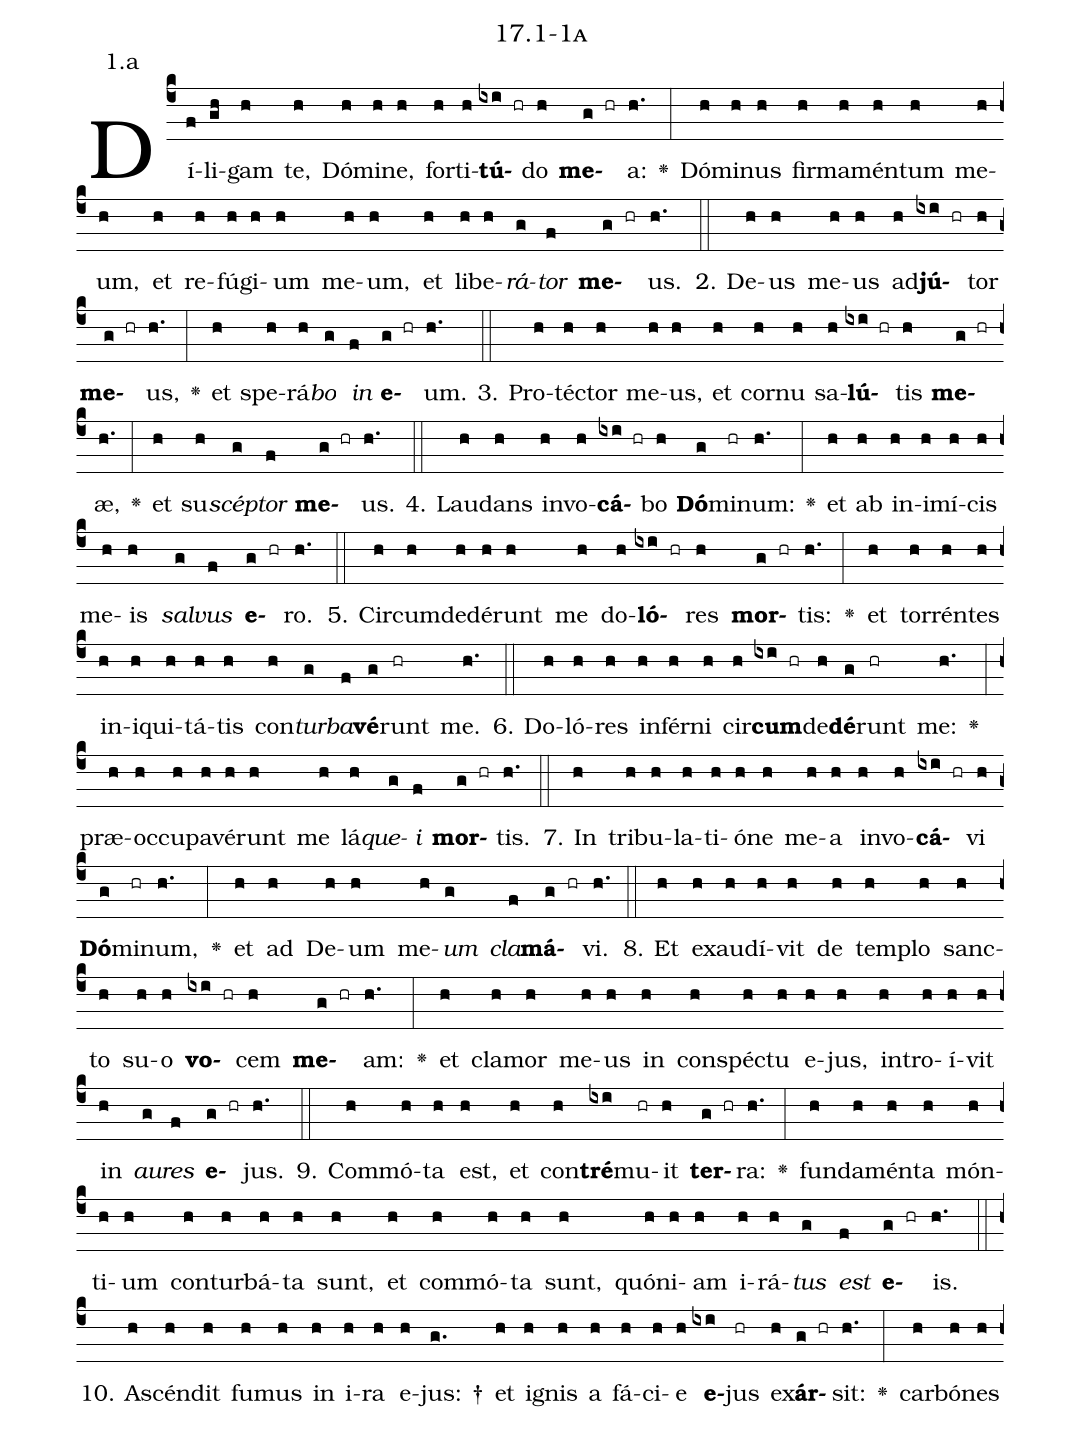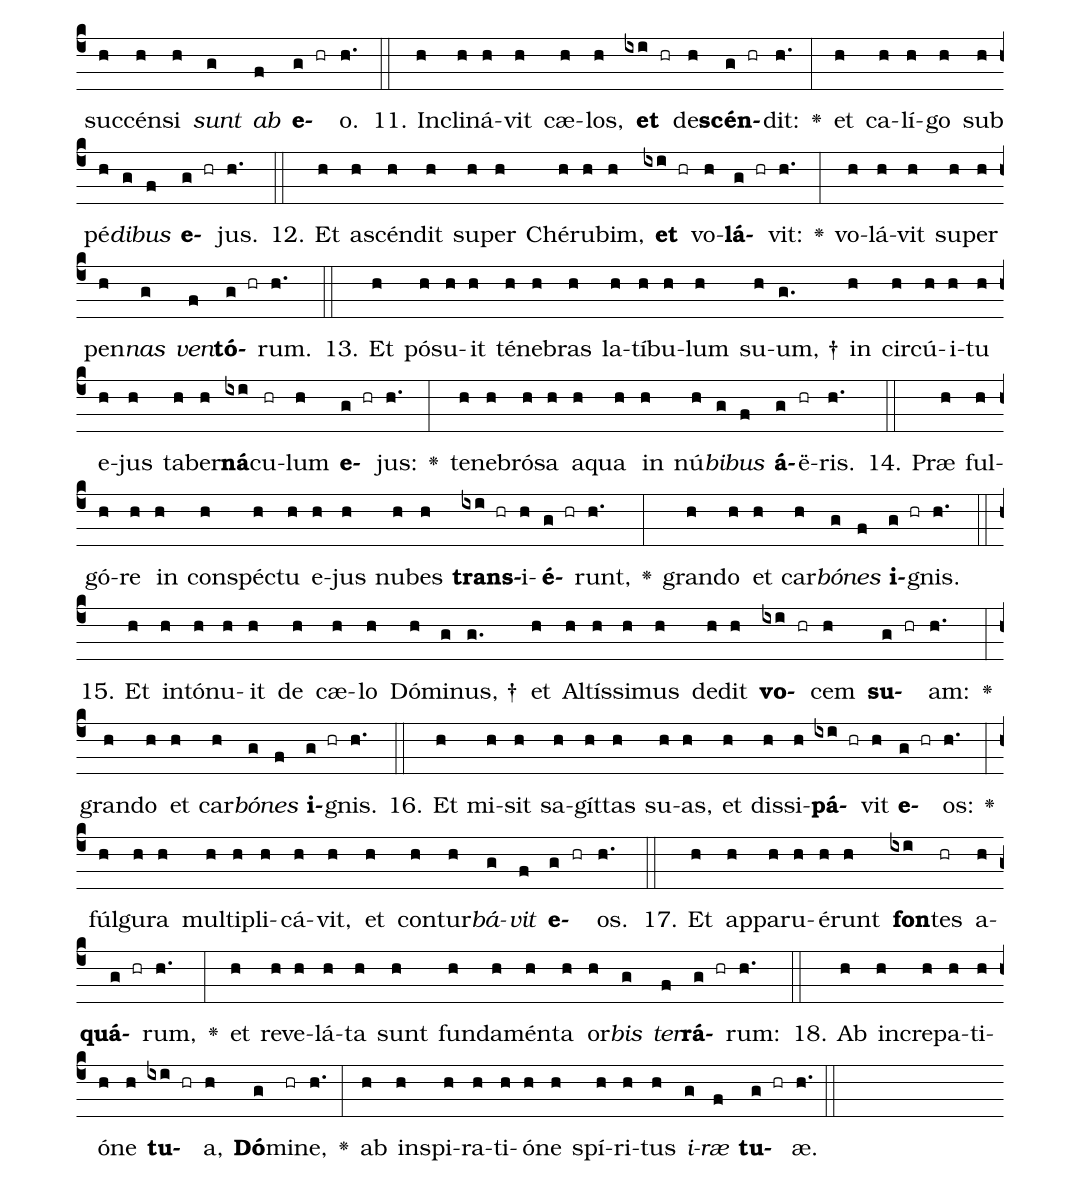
name: 17.1-1a;
annotation: 1.a;
%%
(c4)Dí(f)li(gh)gam(h) te,(h) Dó(h)mi(h)ne,(h) for(h)ti(h)<b>tú</b>(ixi hr)do(h) <b>me</b>(g hr)a:(h.) <v>\greheightstar</v>(:) Dó(h)mi(h)nus(h) fir(h)ma(h)mén(h)tum(h) me(h)um,(h) et(h) re(h)fú(h)gi(h)um(h) me(h)um,(h) et(h) li(h)be(h)<i>rá</i>(g)<i>tor</i>(f) <b>me</b>(g hr)us.(h.) (::)
2. De(h)us(h) me(h)us(h) ad(h)<b>jú</b>(ixi hr)tor(h) <b>me</b>(g hr)us,(h.) <v>\greheightstar</v>(:) et(h) spe(h)rá(h)<i>bo</i>(g) <i>in</i>(f) <b>e</b>(g hr)um.(h.) (::)
3. Pro(h)téc(h)tor(h) me(h)us,(h) et(h) cor(h)nu(h) sa(h)<b>lú</b>(ixi hr)tis(h) <b>me</b>(g hr)æ,(h.) <v>\greheightstar</v>(:) et(h) su(h)<i>scép</i>(g)<i>tor</i>(f) <b>me</b>(g hr)us.(h.) (::)
4. Lau(h)dans(h) in(h)vo(h)<b>cá</b>(ixi hr)bo(h) <b>Dó</b>(g)mi(hr)num:(h.) <v>\greheightstar</v>(:) et(h) ab(h) in(h)i(h)mí(h)cis(h) me(h)is(h) <i>sal</i>(g)<i>vus</i>(f) <b>e</b>(g hr)ro.(h.) (::)
5. Cir(h)cum(h)de(h)dé(h)runt(h) me(h) do(h)<b>ló</b>(ixi hr)res(h) <b>mor</b>(g hr)tis:(h.) <v>\greheightstar</v>(:) et(h) tor(h)rén(h)tes(h) in(h)i(h)qui(h)tá(h)tis(h) con(h)<i>tur</i>(g)<i>ba</i>(f)<b>vé</b>(g)runt(hr) me.(h.) (::)
6. Do(h)ló(h)res(h) in(h)fér(h)ni(h) cir(h)<b>cum</b>(ixi hr)de(h)<b>dé</b>(g)runt(hr) me:(h.) <v>\greheightstar</v>(:) præ(h)oc(h)cu(h)pa(h)vé(h)runt(h) me(h) lá(h)<i>que</i>(g)<i>i</i>(f) <b>mor</b>(g hr)tis.(h.) (::)
7. In(h) tri(h)bu(h)la(h)ti(h)ó(h)ne(h) me(h)a(h) in(h)vo(h)<b>cá</b>(ixi hr)vi(h) <b>Dó</b>(g)mi(hr)num,(h.) <v>\greheightstar</v>(:) et(h) ad(h) De(h)um(h) me(h)<i>um</i>(g) <i>cla</i>(f)<b>má</b>(g hr)vi.(h.) (::)
8. Et(h) ex(h)au(h)dí(h)vit(h) de(h) tem(h)plo(h) sanc(h)to(h) su(h)o(h) <b>vo</b>(ixi hr)cem(h) <b>me</b>(g hr)am:(h.) <v>\greheightstar</v>(:) et(h) cla(h)mor(h) me(h)us(h) in(h) con(h)spéc(h)tu(h) e(h)jus,(h) in(h)tro(h)í(h)vit(h) in(h) <i>au</i>(g)<i>res</i>(f) <b>e</b>(g hr)jus.(h.) (::)
9. Com(h)mó(h)ta(h) est,(h) et(h) con(h)<b>tré</b>(ixi)mu(hr)it(h) <b>ter</b>(g hr)ra:(h.) <v>\greheightstar</v>(:) fun(h)da(h)mén(h)ta(h) món(h)ti(h)um(h) con(h)tur(h)bá(h)ta(h) sunt,(h) et(h) com(h)mó(h)ta(h) sunt,(h) quón(h)i(h)am(h) i(h)rá(h)<i>tus</i>(g) <i>est</i>(f) <b>e</b>(g hr)is.(h.) (::)
10. A(h)scén(h)dit(h) fu(h)mus(h) in(h) i(h)ra(h) e(h)jus: †(g.) et(h) i(h)gnis(h) a(h) fá(h)ci(h)e(h) <b>e</b>(ixi)jus(hr) ex(h)<b>ár</b>(g hr)sit:(h.) <v>\greheightstar</v>(:) car(h)bó(h)nes(h) suc(h)cén(h)si(h) <i>sunt</i>(g) <i>ab</i>(f) <b>e</b>(g hr)o.(h.) (::)
11. In(h)cli(h)ná(h)vit(h) cæ(h)los,(h) <b>et</b>(ixi hr) de(h)<b>scén</b>(g hr)dit:(h.) <v>\greheightstar</v>(:) et(h) ca(h)lí(h)go(h) sub(h) pé(h)<i>di</i>(g)<i>bus</i>(f) <b>e</b>(g hr)jus.(h.) (::)
12. Et(h) a(h)scén(h)dit(h) su(h)per(h) Ché(h)ru(h)bim,(h) <b>et</b>(ixi hr) vo(h)<b>lá</b>(g hr)vit:(h.) <v>\greheightstar</v>(:) vo(h)lá(h)vit(h) su(h)per(h) pen(h)<i>nas</i>(g) <i>ven</i>(f)<b>tó</b>(g hr)rum.(h.) (::)
13. Et(h) pó(h)su(h)it(h) té(h)ne(h)bras(h) la(h)tí(h)bu(h)lum(h) su(h)um, †(g.) in(h) cir(h)cú(h)i(h)tu(h) e(h)jus(h) ta(h)ber(h)<b>ná</b>(ixi)cu(hr)lum(h) <b>e</b>(g hr)jus:(h.) <v>\greheightstar</v>(:) te(h)ne(h)bró(h)sa(h) a(h)qua(h) in(h) nú(h)<i>bi</i>(g)<i>bus</i>(f) <b>á</b>(g)ë(hr)ris.(h.) (::)
14. Præ(h) ful(h)gó(h)re(h) in(h) con(h)spéc(h)tu(h) e(h)jus(h) nu(h)bes(h) <b>trans</b>(ixi hr)i(h)<b>é</b>(g hr)runt,(h.) <v>\greheightstar</v>(:) gran(h)do(h) et(h) car(h)<i>bó</i>(g)<i>nes</i>(f) <b>i</b>(g hr)gnis.(h.) (::)
15. Et(h) in(h)tó(h)nu(h)it(h) de(h) cæ(h)lo(h) Dó(h)mi(g)nus, †(g.) et(h) Al(h)tís(h)si(h)mus(h) de(h)dit(h) <b>vo</b>(ixi hr)cem(h) <b>su</b>(g hr)am:(h.) <v>\greheightstar</v>(:) gran(h)do(h) et(h) car(h)<i>bó</i>(g)<i>nes</i>(f) <b>i</b>(g hr)gnis.(h.) (::)
16. Et(h) mi(h)sit(h) sa(h)gít(h)tas(h) su(h)as,(h) et(h) dis(h)si(h)<b>pá</b>(ixi hr)vit(h) <b>e</b>(g hr)os:(h.) <v>\greheightstar</v>(:) fúl(h)gu(h)ra(h) mul(h)ti(h)pli(h)cá(h)vit,(h) et(h) con(h)tur(h)<i>bá</i>(g)<i>vit</i>(f) <b>e</b>(g hr)os.(h.) (::)
17. Et(h) ap(h)pa(h)ru(h)é(h)runt(h) <b>fon</b>(ixi)tes(hr) a(h)<b>quá</b>(g hr)rum,(h.) <v>\greheightstar</v>(:) et(h) re(h)ve(h)lá(h)ta(h) sunt(h) fun(h)da(h)mén(h)ta(h) or(h)<i>bis</i>(g) <i>ter</i>(f)<b>rá</b>(g hr)rum:(h.) (::)
18. Ab(h) in(h)cre(h)pa(h)ti(h)ó(h)ne(h) <b>tu</b>(ixi hr)a,(h) <b>Dó</b>(g)mi(hr)ne,(h.) <v>\greheightstar</v>(:) ab(h) in(h)spi(h)ra(h)ti(h)ó(h)ne(h) spí(h)ri(h)tus(h) <i>i</i>(g)<i>ræ</i>(f) <b>tu</b>(g hr)æ.(h.) (::)
